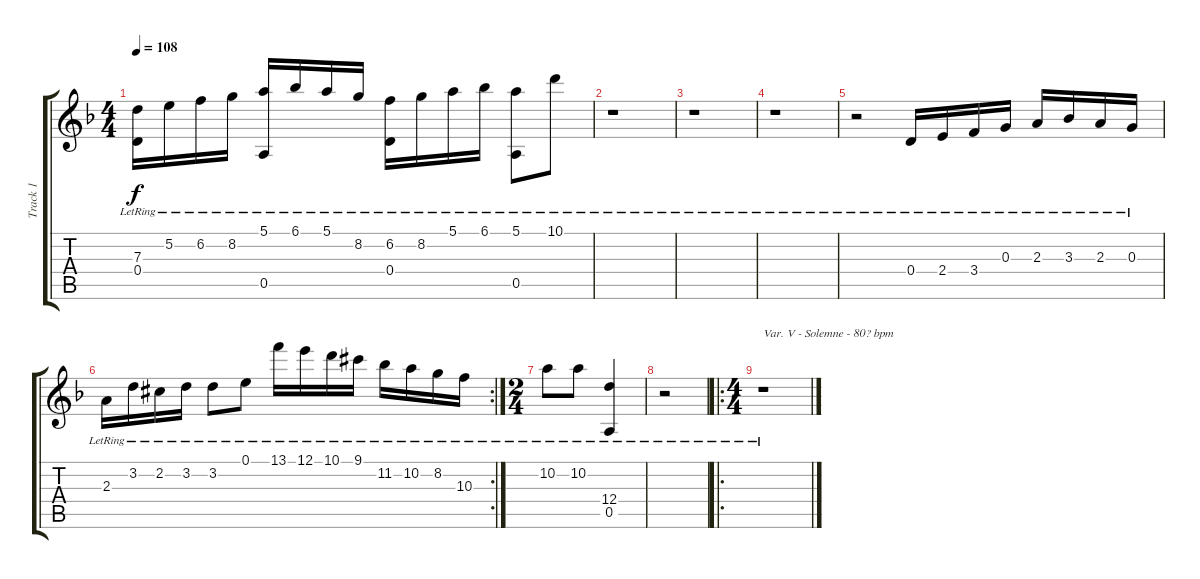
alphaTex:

\track ("Track 1" "Track 1") {instrument acousticguitarnylon}
\staff {score tabs}
\tuning (E4 B3 G3 D3 A2 D2) {hide}
\ts (4 4)
\tempo 108
\clef g2
\ks f
(7.3{lr} 0.4{lr}).16{dy f} 5.2{lr}.16 6.2{lr}.16 8.2{lr}.16 (5.1{lr} 0.5{lr}).16 6.1{lr}.16 5.1{lr}.16 8.2{lr}.16 (6.2{lr} 0.4{lr}).16 8.2{lr}.16 5.1{lr}.16 6.1{lr}.16 (5.1{lr} 0.5{lr}).8 10.1{lr}.8 |
r.1 |
r.1 |
r.1 |
r.2 0.4{lr}.16 2.4{lr}.16 3.4{lr}.16 0.3{lr}.16 2.3{lr}.16 3.3{lr}.16 2.3{lr}.16 0.3{lr}.16 |
\rc 2
2.3{lr}.16 3.2{lr}.16 2.2{lr acc #}.16 3.2{lr}.16 3.2{lr}.8 0.1{lr}.8 13.1{lr}.16 12.1{lr}.16 10.1{lr}.16 9.1{lr acc #}.16 11.2{lr}.16 10.2{lr}.16 8.2{lr}.16 10.3{lr}.16 |
\ts (2 4)
10.2{lr}.8 10.2{lr}.8 (12.4{lr} 0.5{lr}).4 |
r.2 |
\ro
\ts (4 4)
r.1{txt "Var. V - Solemne - 80? bpm"}
